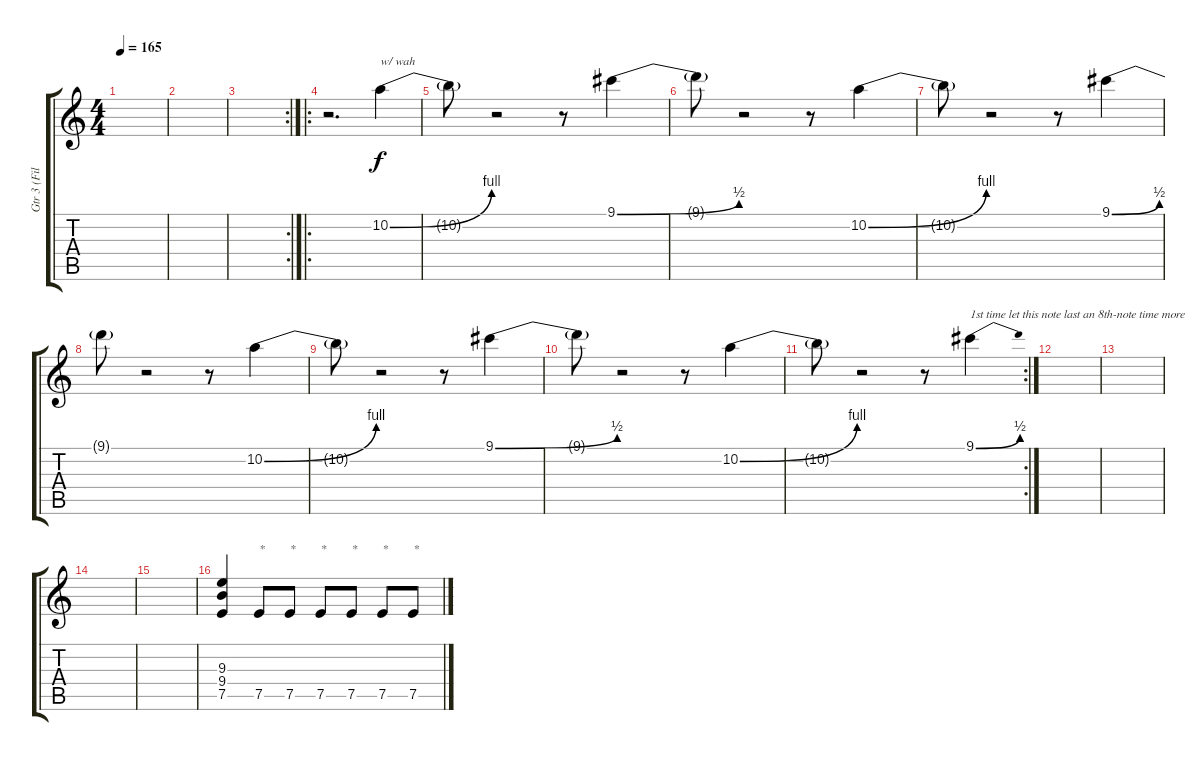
\track ("Gtr 3 (Fills)" "Gtr 3 (Fil") {instrument distortionguitar}
\staff {score tabs}
\tuning (E4 B3 G3 D3 A2 E2) {hide}
\ts (4 4)
\tempo 165
\clef g2
\ks c
|
|
\rc 2
|
\ro
r.2{d volume 14} 10.2{be (bend 0 0 60 4)}.4{txt "w/ wah" balance 16} |
10.2{t}.8 r.2 r.8 9.1{be (bend 0 0 60 2)}.4{balance 0} |
9.1{t}.8 r.2 r.8 10.2{be (bend 0 0 60 4)}.4{balance 16} |
10.2{t}.8 r.2 r.8 9.1{be (bend 0 0 60 2)}.4{balance 0} |
9.1{t}.8 r.2 r.8 10.2{be (bend 0 0 60 4)}.4{balance 16} |
10.2{t}.8 r.2 r.8 9.1{be (bend 0 0 60 2)}.4{balance 0} |
9.1{t}.8 r.2 r.8 10.2{be (bend 0 0 60 4)}.4{balance 16} |
\rc 2
10.2{t}.8 r.2 r.8 9.1{be (bend 0 0 60 2)}.4{txt "1st time let this note last an 8th-note time more" balance 0} |
|
|
|
|
(9.3 9.4 7.5).4 7.5.8{txt "*"} 7.5.8{txt "*"} 7.5.8{txt "*"} 7.5.8{txt "*"} 7.5.8{txt "*"} 7.5.8{txt "*"}
